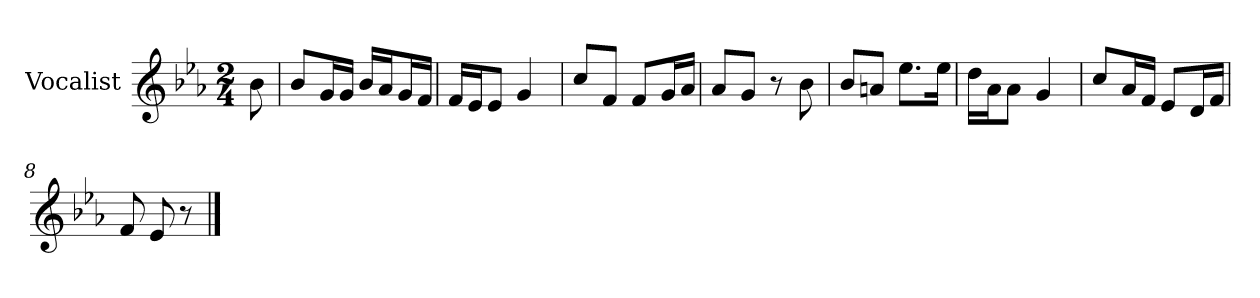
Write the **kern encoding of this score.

**kern
*part1
*staff1
*I"Vocalist
*k[b-e-a-]
*E-:
*M2/4
=
8b-
=1
8b-L
16gL
16gJJ
16b-LL
16a-J
16gL
16fJJ
=2
16fLL
16e-J
8e-J
4g
=3
8ccL
8fJ
8fL
16gL
16a-JJ
=4
8a-L
8gJ
8r
8b-
=5
8b-L
8anJ
8.ee-L
16ee-Jk
=6
16ddLL
16a-J
8a-J
4g
=7
8ccL
16a-L
16fJJ
8e-L
16dL
16fJJ
=8
8f
8e-
8r
==
*-
